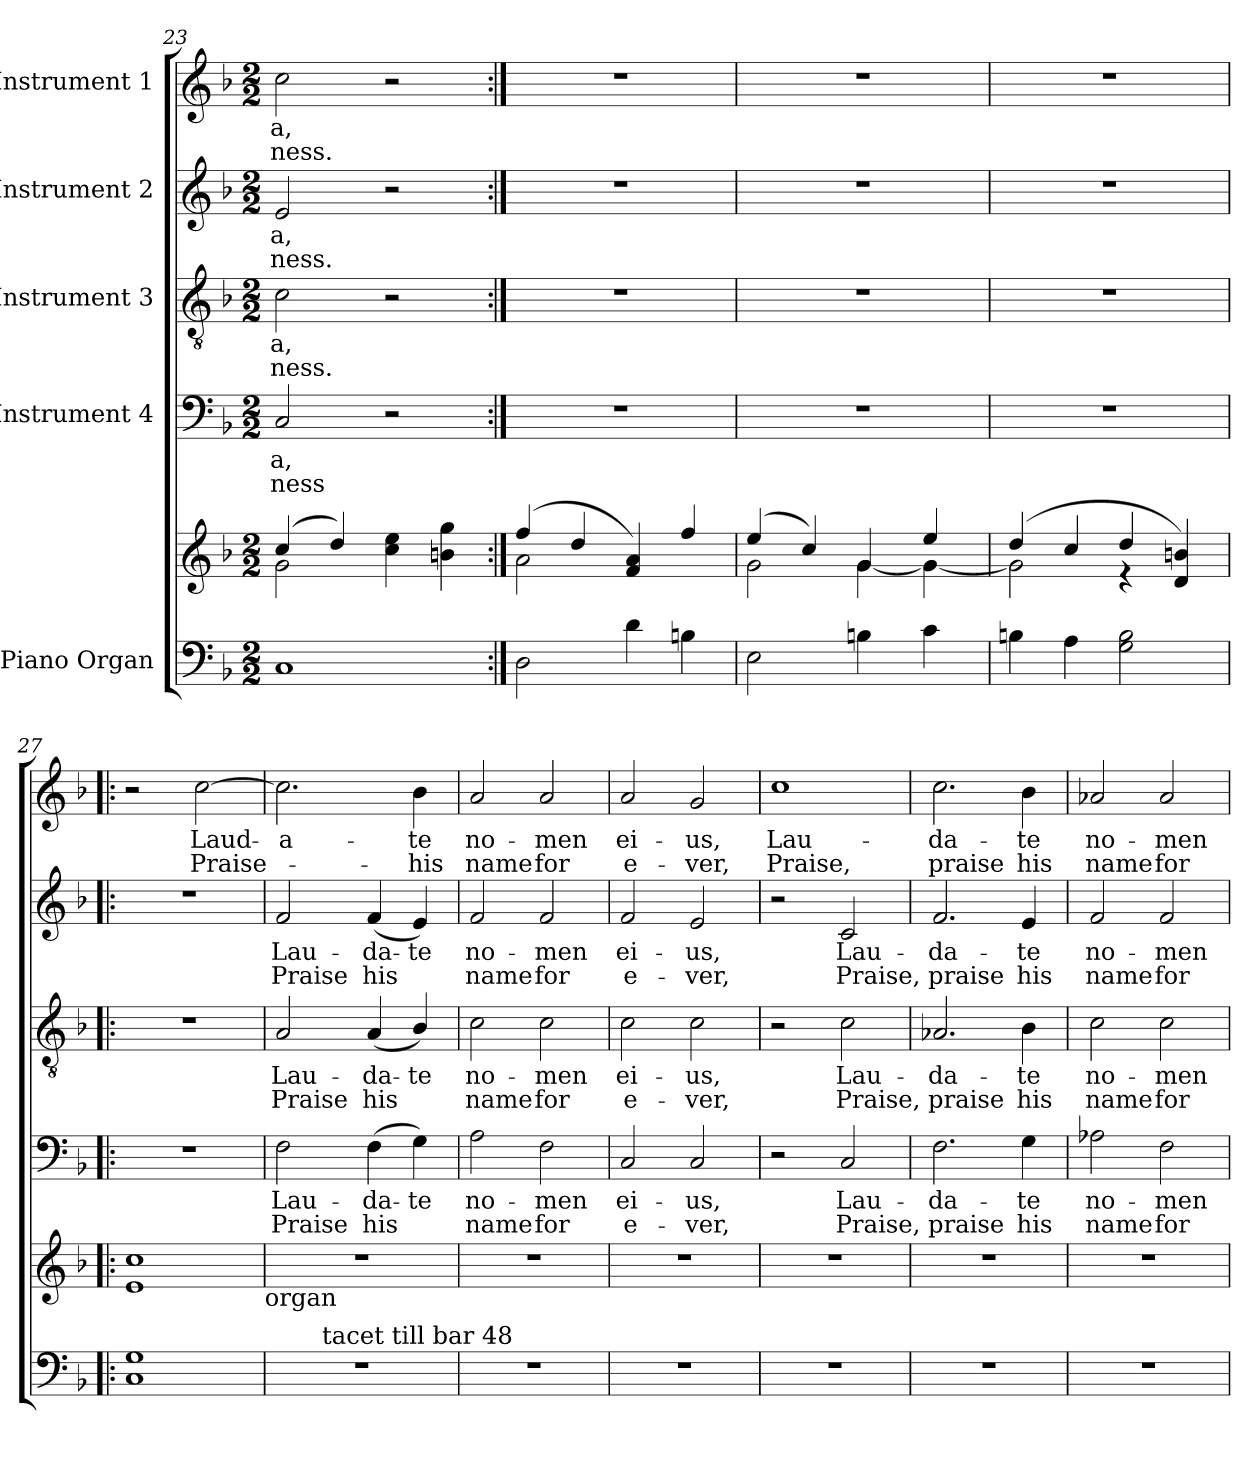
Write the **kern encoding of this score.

**kern	**kern	**kern	**text	**text	**kern	**text	**text	**kern	**text	**text	**kern	**text	**text
*part5	*part5	*part4	*part4	*part4	*part3	*part3	*part3	*part2	*part2	*part2	*part1	*part1	*part1
*staff6	*staff5	*staff4	*staff4	*staff4	*staff3	*staff3	*staff3	*staff2	*staff2	*staff2	*staff1	*staff1	*staff1
*I"Piano Organ	*	*I"Instrument 4	*	*	*I"Instrument 3	*	*	*I"Instrument 2	*	*	*I"Instrument 1	*	*
*clefF4	*clefG2	*clefF4	*	*	*clefGv2	*	*	*clefG2	*	*	*clefG2	*	*
*k[b-]	*k[b-]	*k[b-]	*	*	*k[b-]	*	*	*k[b-]	*	*	*k[b-]	*	*
*F:	*F:	*F:	*	*	*F:	*	*	*F:	*	*	*F:	*	*
*M2/2	*M2/2	*M2/2	*	*	*M2/2	*	*	*M2/2	*	*	*M2/2	*	*
=23	=23	=23	=23	=23	=23	=23	=23	=23	=23	=23	=23	=23	=23
*	*^	*	*	*	*	*	*	*	*	*	*	*	*
!	!	!	!	!LO:LY:b:cj	!LO:LY:b:cj	!	!LO:LY:b:cj	!LO:LY:b:cj	!	!LO:LY:b:cj	!LO:LY:b:cj	!	!LO:LY:b:cj	!LO:LY:b:cj
1C	(>4cc/	2g\	2C/	-a,	ness	2c\	-a,	ness.	2e/	-a,	ness.	2cc\	-a,	ness.
.	4dd/)	.	.	.	.	.	.	.	.	.	.	.	.	.
.	2ryy	4cc\ 4ee\	2r	.	.	2r	.	.	2r	.	.	2r	.	.
.	.	4bn\ 4gg\	.	.	.	.	.	.	.	.	.	.	.	.
=24:|!	=24:|!	=24:|!	=24:|!	=24:|!	=24:|!	=24:|!	=24:|!	=24:|!	=24:|!	=24:|!	=24:|!	=24:|!	=24:|!	=24:|!
2D\	(>4ff/	2a\	1r	.	.	1r	.	.	1r	.	.	1r	.	.
.	4dd/	.	.	.	.	.	.	.	.	.	.	.	.	.
4d\	4f/ 4a/)	2ryy	.	.	.	.	.	.	.	.	.	.	.	.
4Bn\	4ff/	.	.	.	.	.	.	.	.	.	.	.	.	.
!!LO:PB:g=z
=25	=25	=25	=25	=25	=25	=25	=25	=25	=25	=25	=25	=25	=25	=25
*^	*	*	*	*	*	*	*	*	*	*	*	*	*	*
2E\	2ryy	(>4ee/	2g\	1r	.	.	1r	.	.	1r	.	.	1r	.	.
.	.	4cc/)	.	.	.	.	.	.	.	.	.	.	.	.	.
4Bn\	8..ryy	4g/	[<4g\	.	.	.	.	.	.	.	.	.	.	.	.
.	4ryy	.	.	.	.	.	.	.	.	.	.	.	.	.	.
4c\	.	4ee/	4g\_<	.	.	.	.	.	.	.	.	.	.	.	.
.	32ryy	.	.	.	.	.	.	.	.	.	.	.	.	.	.
*v	*v	*	*	*	*	*	*	*	*	*	*	*	*	*	*
=26	=26	=26	=26	=26	=26	=26	=26	=26	=26	=26	=26	=26	=26	=26
4Bn\	(>4dd/	2g\]	1r	.	.	1r	.	.	1r	.	.	1r	.	.
4A\	4cc/	.	.	.	.	.	.	.	.	.	.	.	.	.
2G\ 2B\	4dd/	4re	.	.	.	.	.	.	.	.	.	.	.	.
.	4bn/ 4d/)	4ryy	.	.	.	.	.	.	.	.	.	.	.	.
*	*v	*v	*	*	*	*	*	*	*	*	*	*	*	*
=27!|:	=27!|:	=27!|:	=27!|:	=27!|:	=27!|:	=27!|:	=27!|:	=27!|:	=27!|:	=27!|:	=27!|:	=27!|:	=27!|:
1G 1C	1e 1cc	1r	.	.	1r	.	.	1r	.	.	2r	.	.
!	!	!	!	!	!	!	!	!	!	!	!	!LO:LY:b:cj	!LO:LY:b:cj
.	.	.	.	.	.	.	.	.	.	.	[>2cc\	Laud-	-Praise-
!	!LO:TX:b:t=organ	!	!	!	!	!	!	!	!	!	!	!	!
=28	=28	=28	=28	=28	=28	=28	=28	=28	=28	=28	=28	=28	=28
!	!	!	!LO:LY:b:cj	!LO:LY:b:cj	!	!LO:LY:b:cj	!LO:LY:b:cj	!	!LO:LY:b:cj	!LO:LY:b:cj	!	!LO:LY:b:cj	!
*^	*	*	*	*	*	*	*	*	*	*	*	*	*
1r	4ryy	1r	2F\	Lau-	-Praise	2A/	Lau-	-Praise	2f/	Lau-	-Praise	2.cc\]	-a-	.
!	!LO:TX:a:t=tacet till bar 48	!	!	!	!	!	!	!	!	!	!	!	!	!
.	2.ryy	.	.	.	.	.	.	.	.	.	.	.	.	.
!	!	!	!	!LO:LY:b:cj	!LO:LY:b:cj	!	!LO:LY:b:cj	!LO:LY:b:cj	!	!LO:LY:b:cj	!LO:LY:b:cj	!	!	!
.	.	.	(>4F\	da-	-his	(<4A/	da-	-his	(<4f/	da-	-his	.	.	.
!	!	!	!	!LO:LY:b:cj	!	!	!LO:LY:b:cj	!	!	!LO:LY:b:cj	!	!	!LO:LY:b:cj	!LO:LY:b:cj
.	.	.	4G\)	te	.	4B-/)	te	.	4e/)	te	.	4b-\	-te	his
=29	=29	=29	=29	=29	=29	=29	=29	=29	=29	=29	=29	=29	=29	=29
!	!	!	!	!LO:LY:b:cj	!LO:LY:b:cj	!	!LO:LY:b:cj	!LO:LY:b:cj	!	!LO:LY:b:cj	!LO:LY:b:cj	!	!LO:LY:b:cj	!LO:LY:b:cj
*v	*v	*	*	*	*	*	*	*	*	*	*	*	*	*
1r	1r	2A\	no-	-name	2c\	no-	-name	2f/	no-	-name	2a/	no-	-name
!	!	!	!LO:LY:b:cj	!LO:LY:b:cj	!	!LO:LY:b:cj	!LO:LY:b:cj	!	!LO:LY:b:cj	!LO:LY:b:cj	!	!LO:LY:b:cj	!LO:LY:b:cj
.	.	2F\	men	for	2c\	men	for	2f/	men	for	2a/	men	for
=30	=30	=30	=30	=30	=30	=30	=30	=30	=30	=30	=30	=30	=30
!	!	!	!LO:LY:b:cj	!LO:LY:b:cj	!	!LO:LY:b:cj	!LO:LY:b:cj	!	!LO:LY:b:cj	!LO:LY:b:cj	!	!LO:LY:b:cj	!LO:LY:b:cj
1r	1r	2C/	ei-	-e-	2c\	ei-	-e-	2f/	ei-	-e-	2a/	ei-	-e-
!	!	!	!LO:LY:b:cj	!LO:LY:b:cj	!	!LO:LY:b:cj	!LO:LY:b:cj	!	!LO:LY:b:cj	!LO:LY:b:cj	!	!LO:LY:b:cj	!LO:LY:b:cj
.	.	2C/	-us,	ver,	2c\	-us,	ver,	2e/	-us,	ver,	2g/	-us,	ver,
!!LO:LB:g=z
=31	=31	=31	=31	=31	=31	=31	=31	=31	=31	=31	=31	=31	=31
!	!	!	!	!	!	!	!	!	!	!	!	!LO:LY:b:cj	!LO:LY:b:cj
1r	1r	2r	.	.	2r	.	.	2r	.	.	1cc	Lau-	-Praise,
!	!	!	!LO:LY:b:cj	!LO:LY:b:cj	!	!LO:LY:b:cj	!LO:LY:b:cj	!	!LO:LY:b:cj	!LO:LY:b:cj	!	!	!
.	.	2C/	Lau-	-Praise,	2c\	Lau-	-Praise,	2c/	Lau-	-Praise,	.	.	.
=32	=32	=32	=32	=32	=32	=32	=32	=32	=32	=32	=32	=32	=32
!	!	!	!LO:LY:b:cj	!LO:LY:b:cj	!	!LO:LY:b:cj	!LO:LY:b:cj	!	!LO:LY:b:cj	!LO:LY:b:cj	!	!LO:LY:b:cj	!LO:LY:b:cj
1r	1r	2.F\	da-	-praise	2.A-X/	da-	-praise	2.f/	da-	-praise	2.cc\	da-	-praise
!	!	!	!LO:LY:b:cj	!LO:LY:b:cj	!	!LO:LY:b:cj	!LO:LY:b:cj	!	!LO:LY:b:cj	!LO:LY:b:cj	!	!LO:LY:b:cj	!LO:LY:b:cj
.	.	4G\	te	his	4B-\	te	his	4e/	te	his	4b-\	te	his
=33	=33	=33	=33	=33	=33	=33	=33	=33	=33	=33	=33	=33	=33
!	!	!	!LO:LY:b:cj	!LO:LY:b:cj	!	!LO:LY:b:cj	!LO:LY:b:cj	!	!LO:LY:b:cj	!LO:LY:b:cj	!	!LO:LY:b:cj	!LO:LY:b:cj
1r	1r	2A-X\	no-	-name	2c\	no-	-name	2f/	no-	-name	2a-X/	no-	-name
!	!	!	!LO:LY:b:cj	!LO:LY:b:cj	!	!LO:LY:b:cj	!LO:LY:b:cj	!	!LO:LY:b:cj	!LO:LY:b:cj	!	!LO:LY:b:cj	!LO:LY:b:cj
.	.	2F\	men	for	2c\	men	for	2f/	men	for	2a-/	men	for
=	=	=	=	=	=	=	=	=	=	=	=	=	=
*-	*-	*-	*-	*-	*-	*-	*-	*-	*-	*-	*-	*-	*-
